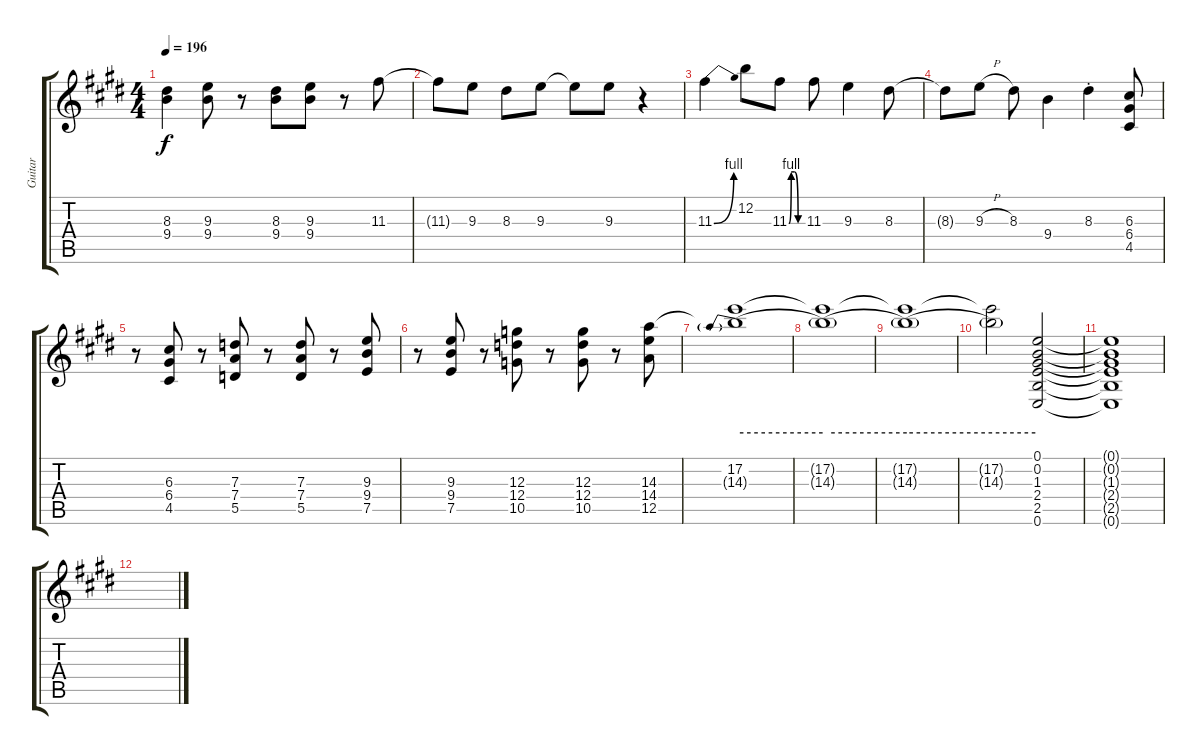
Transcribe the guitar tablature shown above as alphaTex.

\track ("Guitar" "Guitar") {instrument overdrivenguitar}
\staff {score tabs}
\tuning (E4 B3 G3 D3 A2 E2) {hide}
\ts (4 4)
\tempo 196
\clef g2
\ks e
(8.3 9.4).4{dy f} (9.3 9.4).8 r.8 (8.3 9.4).8 (9.3 9.4).8 r.8 11.3.8 |
\ks c#minor
11.3{t}.8 9.3.8 8.3.8 9.3.8 9.3{t}.8 9.3.8 r.4 |
\ks e
11.3{be (bend 0 0 60 4)}.4 12.2.8 11.3{be (custom 0 0 10 4 25 4 40 0 60 0)}.8 11.3.8 9.3.4 8.3.8 |
\ks c#minor
8.3{t}.8 9.3{h}.8 8.3.8 9.4.4 8.3{st}.4 (6.3 6.4 4.5).8 |
\ks e
r.8 (6.3 6.4 4.5).8 r.8 (7.3 7.4 5.5).8 r.8 (7.3 7.4 5.5).8 r.8 (9.3 9.4 7.5).8 |
\ks c#minor
r.8 (9.3 9.4 7.5).8 r.8 (12.3 12.4 10.5).8 r.8 (12.3 12.4 10.5).8 r.8 (14.3 14.4 12.5).8 |
\ks e
(17.2 14.3{be (prebend 0 4 60 4) t}).1 |
\ks c#minor
(17.2{t} 14.3{be (hold 0 4 60 4) t}).1 |
\ks e
(17.2{t} 14.3{be (hold 0 4 60 4) t}).1 |
\ks c#minor
(17.2{t} 14.3{t}).2 (0.1 0.2 1.3 2.4 2.5 0.6).2 |
\ks e
(0.1{t} 0.2{t} 1.3{t} 2.4{t} 2.5{t} 0.6{t}).1 |
\ks c#minor
